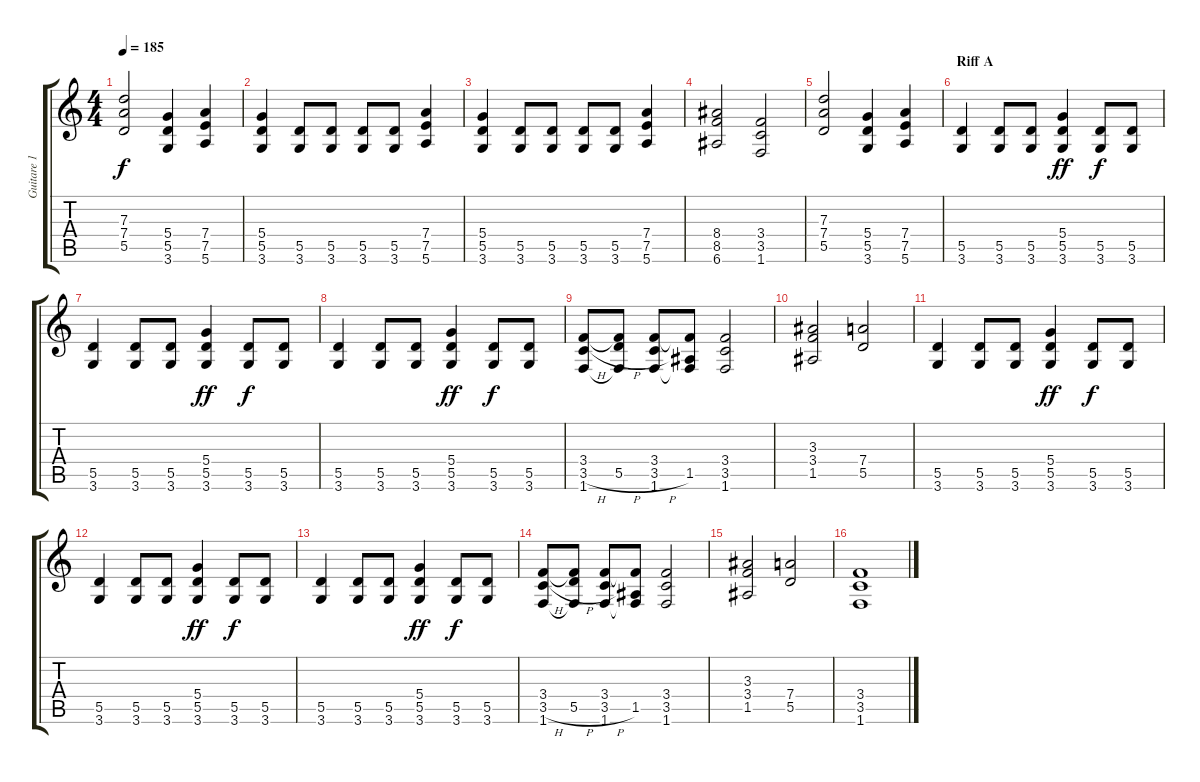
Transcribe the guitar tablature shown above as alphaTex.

\track ("Guitare 1" "Guitare 1") {instrument distortionguitar}
\staff {score tabs}
\tuning (E4 B3 G3 D3 A2 E2) {hide}
\ts (4 4)
\tempo 185
\clef g2
\ks c
(7.3 7.4 5.5).2{dy f} (5.4 5.5 3.6).4 (7.4 7.5 5.6).4 |
(5.4 5.5 3.6).4 (5.5 3.6).8 (5.5 3.6).8 (5.5 3.6).8 (5.5 3.6).8 (7.4 7.5 5.6).4 |
(5.4 5.5 3.6).4 (5.5 3.6).8 (5.5 3.6).8 (5.5 3.6).8 (5.5 3.6).8 (7.4 7.5 5.6).4 |
(8.4 8.5 6.6).2 (3.4 3.5 1.6).2 |
(7.3 7.4 5.5).2 (5.4 5.5 3.6).4 (7.4 7.5 5.6).4 |
\section ("" "Riff A")
(5.5 3.6).4 (5.5 3.6).8 (5.5 3.6).8 (5.4 5.5 3.6).4{dy ff} (5.5 3.6).8{dy f} (5.5 3.6).8 |
(5.5 3.6).4 (5.5 3.6).8 (5.5 3.6).8 (5.4 5.5 3.6).4{dy ff} (5.5 3.6).8{dy f} (5.5 3.6).8 |
(5.5 3.6).4 (5.5 3.6).8 (5.5 3.6).8 (5.4 5.5 3.6).4{dy ff} (5.5 3.6).8{dy f} (5.5 3.6).8 |
(3.4 3.5{h} 1.6).8 (3.4{t} 5.5{h} 1.6{t}).8 (3.4 3.5{h} 1.6).8 (3.4{t} 1.5 1.6{t}).8 (3.4 3.5 1.6).2 |
(3.3 3.4 1.5).2 (7.4 5.5).2 |
(5.5 3.6).4 (5.5 3.6).8 (5.5 3.6).8 (5.4 5.5 3.6).4{dy ff} (5.5 3.6).8{dy f} (5.5 3.6).8 |
(5.5 3.6).4 (5.5 3.6).8 (5.5 3.6).8 (5.4 5.5 3.6).4{dy ff} (5.5 3.6).8{dy f} (5.5 3.6).8 |
(5.5 3.6).4 (5.5 3.6).8 (5.5 3.6).8 (5.4 5.5 3.6).4{dy ff} (5.5 3.6).8{dy f} (5.5 3.6).8 |
(3.4 3.5{h} 1.6).8 (3.4{t} 5.5{h} 1.6{t}).8 (3.4 3.5{h} 1.6).8 (3.4{t} 1.5 1.6{t}).8 (3.4 3.5 1.6).2 |
(3.3 3.4 1.5).2 (7.4 5.5).2 |
(3.4 3.5 1.6).1
